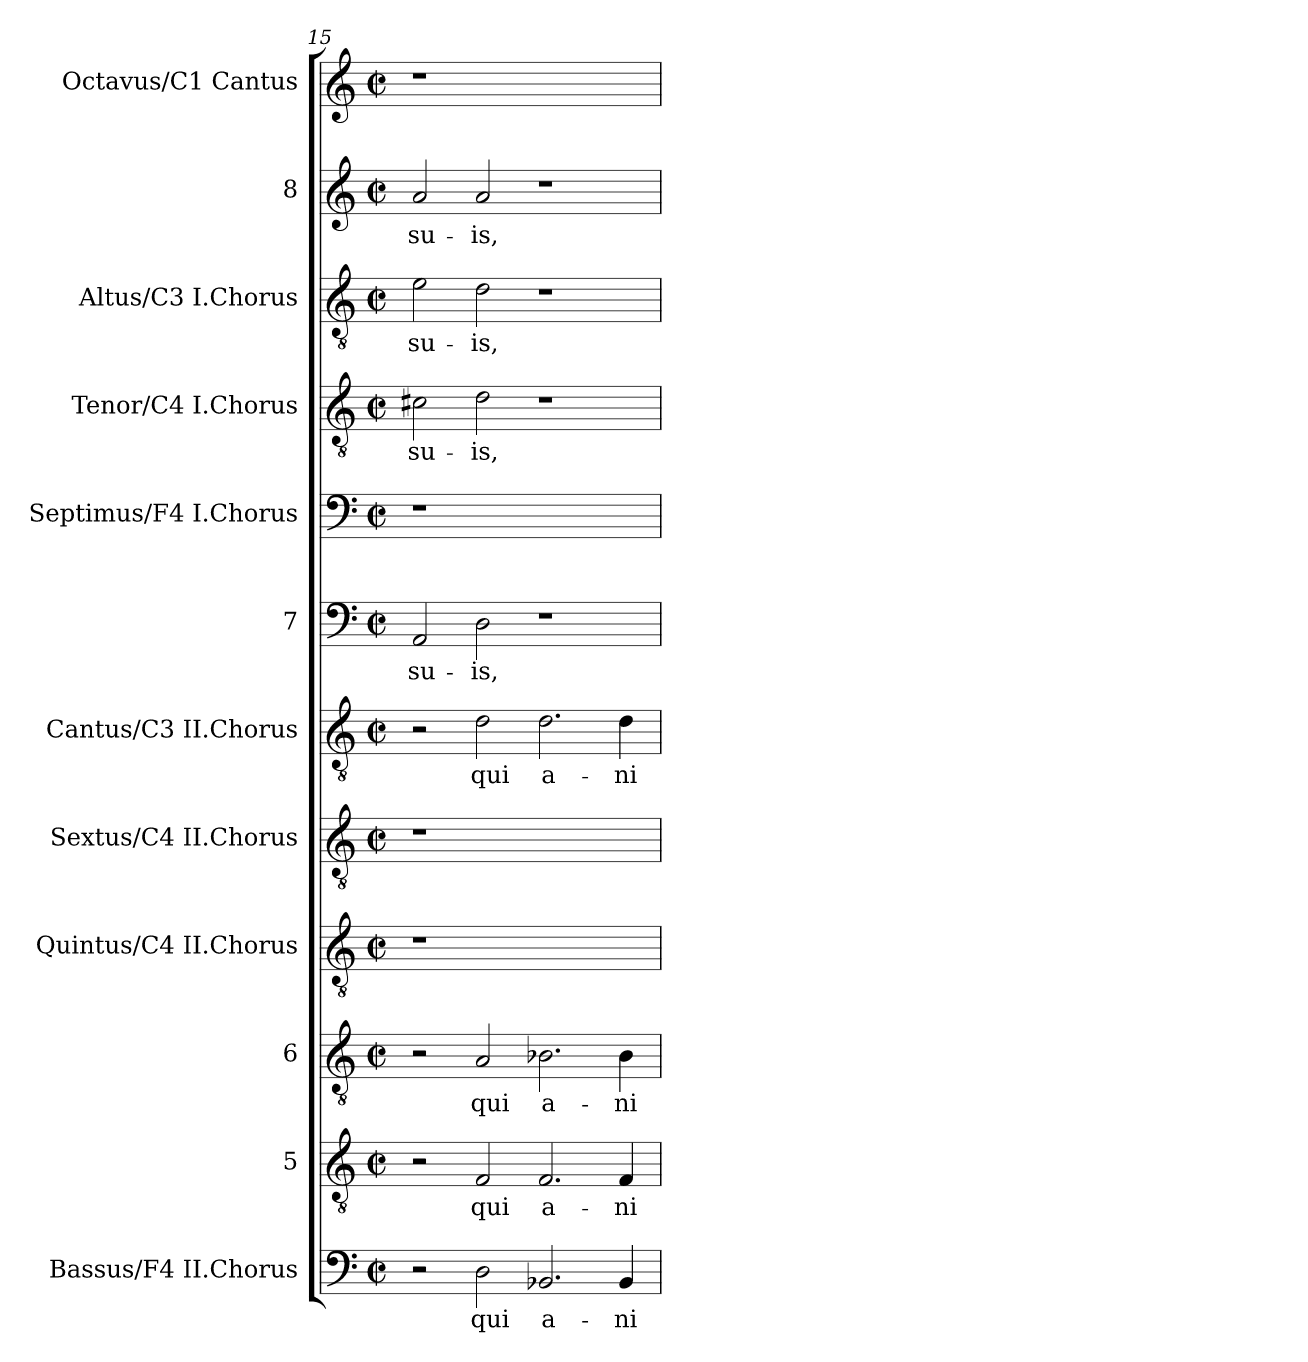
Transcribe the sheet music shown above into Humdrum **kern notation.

**kern	**text	**kern	**text	**kern	**text	**kern	**kern	**kern	**text	**kern	**text	**kern	**kern	**text	**kern	**text	**kern	**text	**kern
*part12	*part12	*part11	*part11	*part10	*part10	*part9	*part8	*part7	*part7	*part6	*part6	*part5	*part4	*part4	*part3	*part3	*part2	*part2	*part1
*staff12	*staff12	*staff11	*staff11	*staff10	*staff10	*staff9	*staff8	*staff7	*staff7	*staff6	*staff6	*staff5	*staff4	*staff4	*staff3	*staff3	*staff2	*staff2	*staff1
*I"Bassus/F4  II.Chorus	*	*I"5	*	*I"6	*	*I"Quintus/C4  II.Chorus	*I"Sextus/C4  II.Chorus	*I"Cantus/C3  II.Chorus	*	*I"7	*	*I"Septimus/F4  I.Chorus	*I"Tenor/C4  I.Chorus	*	*I"Altus/C3  I.Chorus	*	*I"8	*	*I"Octavus/C1  Cantus
*I'B	*	*	*	*	*	*	*	*I'C	*	*	*	*	*I'T	*	*I'A	*	*	*	*
*clefF4	*	*clefGv2	*	*clefGv2	*	*clefGv2	*clefGv2	*clefGv2	*	*clefF4	*	*clefF4	*clefGv2	*	*clefGv2	*	*clefG2	*	*clefG2
*k[]	*	*k[]	*	*k[]	*	*k[]	*k[]	*k[]	*	*k[]	*	*k[]	*k[]	*	*k[]	*	*k[]	*	*k[]
*C:	*	*C:	*	*C:	*	*C:	*C:	*C:	*	*C:	*	*C:	*C:	*	*C:	*	*C:	*	*C:
*M2/2	*	*M2/2	*	*M2/2	*	*M2/2	*M2/2	*M2/2	*	*M2/2	*	*M2/2	*M2/2	*	*M2/2	*	*M2/2	*	*M2/2
*met(c|)	*	*met(c|)	*	*met(c|)	*	*met(c|)	*met(c|)	*met(c|)	*	*met(c|)	*	*met(c|)	*met(c|)	*	*met(c|)	*	*met(c|)	*	*met(c|)
=15	=15	=15	=15	=15	=15	=15	=15	=15	=15	=15	=15	=15	=15	=15	=15	=15	=15	=15	=15
!	!	!	!	!	!	!	!	!	!	!	!LO:LY:b:cj	!	!	!LO:LY:b:cj	!	!LO:LY:b:cj	!	!LO:LY:b:cj	!
2r	.	2r	.	2r	.	1r	1r	2r	.	2AA/	su-	1r	2c#X\	su-	2e\	su-	2a/	su-	1r
!	!LO:LY:b:cj	!	!LO:LY:b:cj	!	!LO:LY:b:cj	!	!	!	!LO:LY:b:cj	!	!LO:LY:b:cj	!	!	!LO:LY:b:cj	!	!LO:LY:b:cj	!	!LO:LY:b:cj	!
2D\	qui	2F/	qui	2A/	qui	.	.	2d\	qui	2D\	-is,	.	2d\	-is,	2d\	-is,	2a/	-is,	.
!	!LO:LY:b:cj	!	!LO:LY:b:cj	!	!LO:LY:b:cj	!	!	!	!LO:LY:b:cj	!	!	!	!	!	!	!	!	!	!
2.BB-X/	a-	2.F/	a-	2.B-X\	a-	1ryy	1ryy	2.d\	a-	1r	.	1ryy	1r	.	1r	.	1r	.	1ryy
!	!LO:LY:b:cj	!	!LO:LY:b:cj	!	!LO:LY:b:cj	!	!	!	!LO:LY:b:cj	!	!	!	!	!	!	!	!	!	!
4BB-/	-ni-	4F/	-ni-	4B-\	-ni-	.	.	4d\	-ni-	.	.	.	.	.	.	.	.	.	.
=	=	=	=	=	=	=	=	=	=	=	=	=	=	=	=	=	=	=	=
*-	*-	*-	*-	*-	*-	*-	*-	*-	*-	*-	*-	*-	*-	*-	*-	*-	*-	*-	*-
